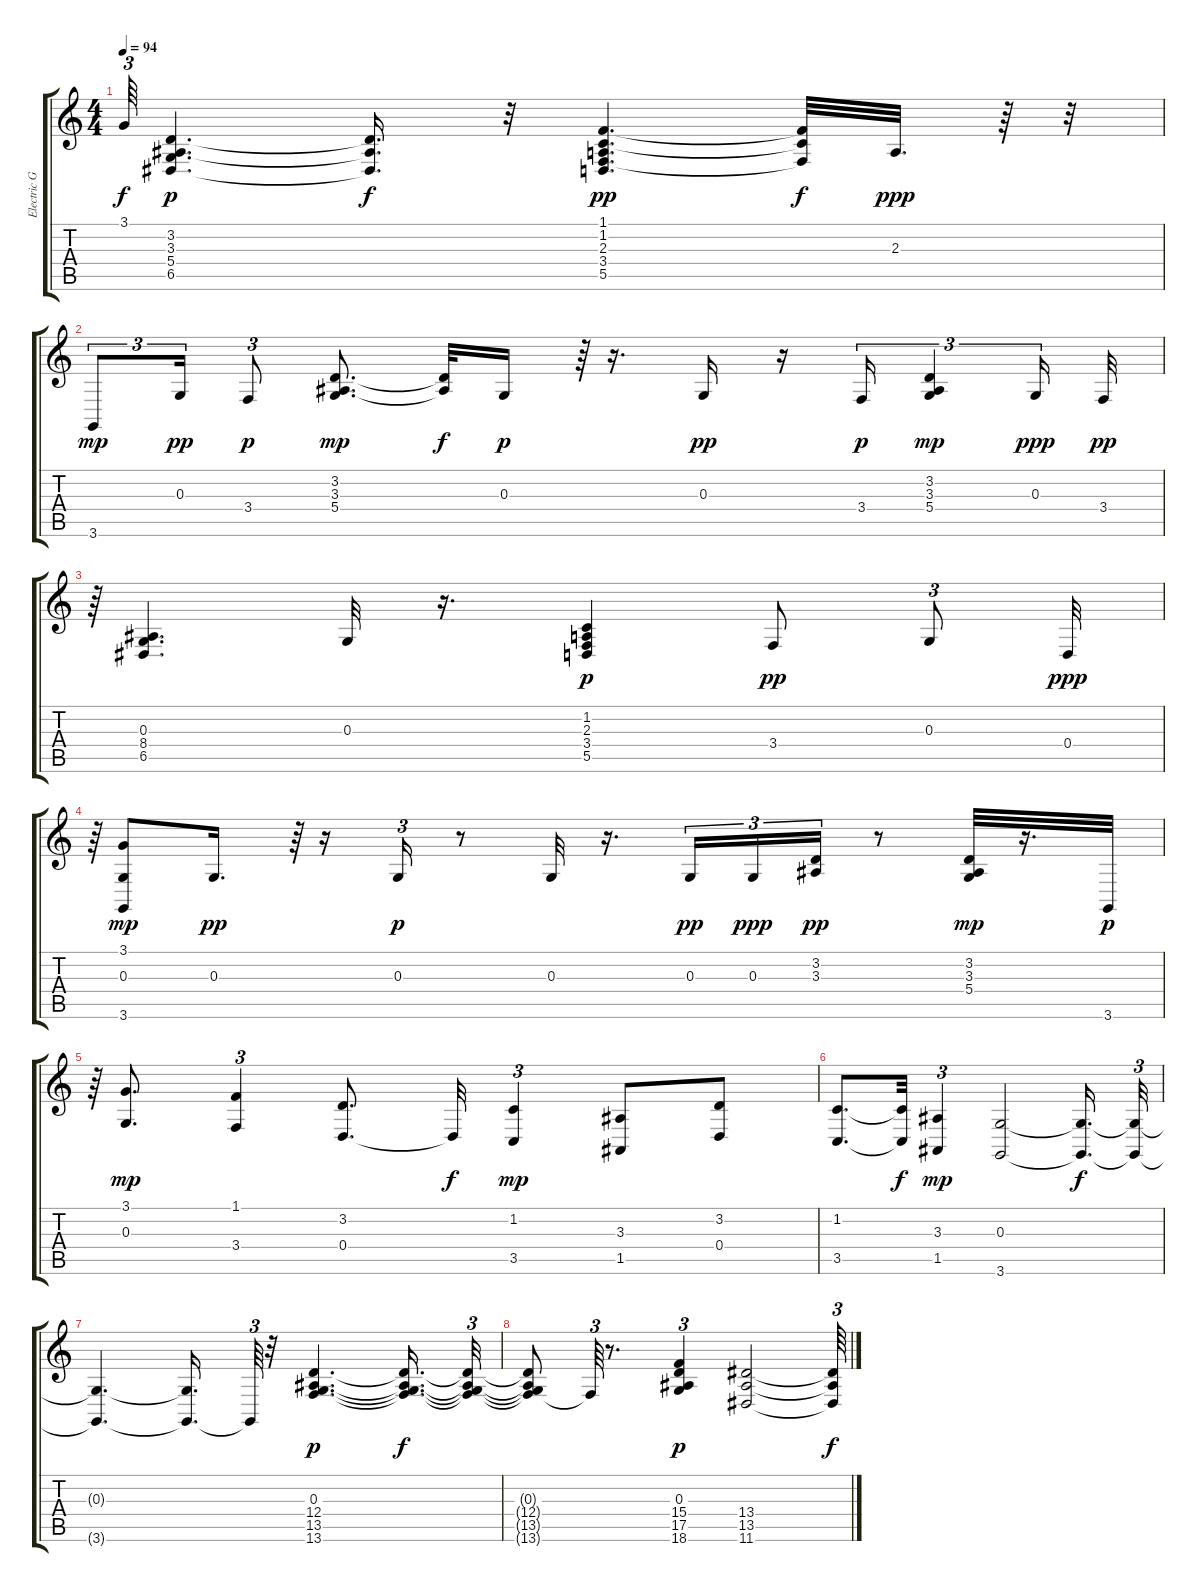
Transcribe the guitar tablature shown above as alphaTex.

\track ("Electric Grand" "Electric G") {instrument electricgrandpiano}
\staff {score tabs}
\tuning (E4 B3 G3 D3 A2 E2) {hide}
\ts (4 4)
\tempo 94
\clef g2
\ks c
3.1{t}.64{tu (3 2) dy f} (3.2 3.3 5.4 6.5).4{d dy p} (3.2{t} 3.3{t} 6.5{t}).16{d dy f} r.32 (1.1 1.2 2.3 3.4 5.5).4{d dy pp} (1.1{t} 1.2{t} 3.4{t}).32{dy f} 2.3.32{d dy ppp} r.64 r.32 |
3.6.8{tu (3 2) dy mp} 0.3.16{tu (3 2) dy pp} 3.4.8{tu (3 2) dy p} (3.2 3.3 5.4).8{d dy mp} (3.2{t} 3.3{t}).32{dy f} 0.3.16{dy p} r.64{tu (3 2)} r.16{d} 0.3.16{dy pp} r.16 3.4.16{tu (3 2) dy p} (3.2 3.3 5.4).4{tu (3 2) dy mp} 0.3.16{tu (3 2) dy ppp} 3.4.32{dy pp} |
r.64{tu (3 2)} (0.3 8.4 6.5).4{d} 0.3.32 r.16{d} (1.2 2.3 3.4 5.5).4{dy p} 3.4.8{dy pp} 0.3.8{tu (3 2)} 0.4.32{dy ppp} |
r.64{tu (3 2)} (3.1 0.3 3.6).8{dy mp} 0.3.16{d dy pp} r.64{tu (3 2)} r.16 0.3.16{tu (3 2) dy p} r.8 0.3.32 r.16{d} 0.3.16{tu (3 2) dy pp} 0.3.16{tu (3 2) dy ppp} (3.2 3.3).16{tu (3 2) dy pp} r.8 (3.2 3.3 5.4).32{dy mp} r.16{d} 3.6.32{dy p} |
r.64{tu (3 2)} (3.1 0.3).8{d dy mp} (1.1 3.4).4{tu (3 2)} (3.2 0.4).8{d} 0.4{t}.32{dy f} (1.2 3.5).4{tu (3 2) dy mp} (3.3 1.5).8 (3.2 0.4).8 |
(1.2 3.5).8{d} (1.2{t} 3.5{t}).32{dy f} (3.3 1.5).4{tu (3 2) dy mp} (0.3 3.6).2 (0.3{t} 3.6{t}).16{d dy f} (0.3{t} 3.6{t}).32{tu (3 2)} |
(0.3{t} 3.6{t}).4{d} (0.3{t} 3.6{t}).16{d} 3.6{t}.64{tu (3 2)} r.32 (0.3 12.4 13.5 13.6).4{d dy p} (0.3{t} 12.4{t} 13.5{t} 13.6{t}).16{d dy f} (0.3{t} 12.4{t} 13.5{t} 13.6{t}).32{tu (3 2)} |
(0.3{t} 12.4{t} 13.5{t} 13.6{t}).8 13.6{t}.64{tu (3 2)} r.8{d} (0.3 15.4 17.5 18.6).4{tu (3 2) dy p} (13.4 13.5 11.6).2 (13.4{t} 13.5{t} 11.6{t}).64{tu (3 2) dy f}
